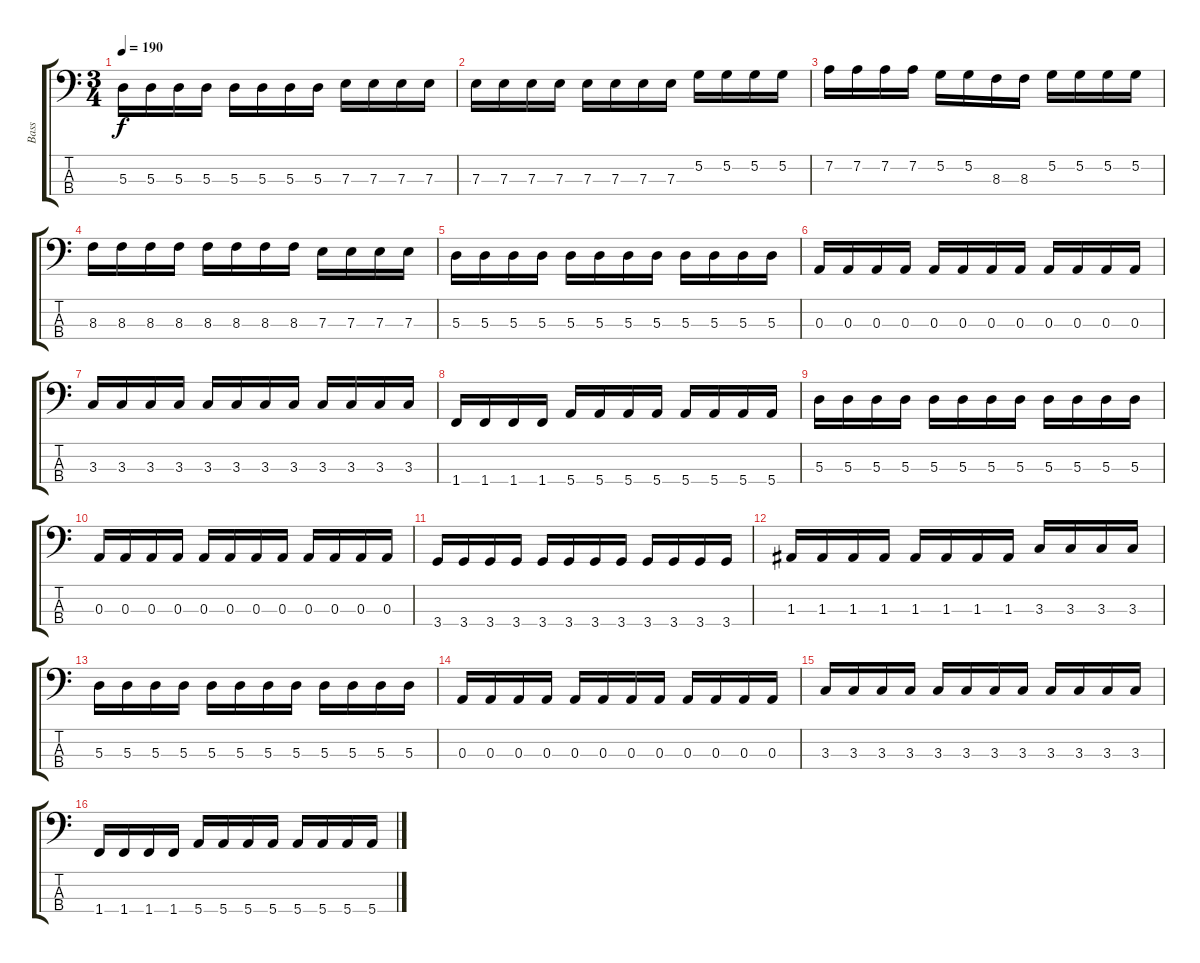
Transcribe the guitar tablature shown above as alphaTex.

\track ("Bass" "Bass") {instrument electricbasspick}
\staff {score tabs}
\tuning (G2 D2 A1 E1) {hide}
\ts (3 4)
\tempo 190
\clef f4
\ks c
5.3.16{dy f} 5.3.16 5.3.16 5.3.16 5.3.16 5.3.16 5.3.16 5.3.16 7.3.16 7.3.16 7.3.16 7.3.16 |
7.3.16 7.3.16 7.3.16 7.3.16 7.3.16 7.3.16 7.3.16 7.3.16 5.2.16 5.2.16 5.2.16 5.2.16 |
7.2.16 7.2.16 7.2.16 7.2.16 5.2.16 5.2.16 8.3.16 8.3.16 5.2.16 5.2.16 5.2.16 5.2.16 |
8.3.16 8.3.16 8.3.16 8.3.16 8.3.16 8.3.16 8.3.16 8.3.16 7.3.16 7.3.16 7.3.16 7.3.16 |
5.3.16 5.3.16 5.3.16 5.3.16 5.3.16 5.3.16 5.3.16 5.3.16 5.3.16 5.3.16 5.3.16 5.3.16 |
0.3.16 0.3.16 0.3.16 0.3.16 0.3.16 0.3.16 0.3.16 0.3.16 0.3.16 0.3.16 0.3.16 0.3.16 |
3.3.16 3.3.16 3.3.16 3.3.16 3.3.16 3.3.16 3.3.16 3.3.16 3.3.16 3.3.16 3.3.16 3.3.16 |
1.4.16 1.4.16 1.4.16 1.4.16 5.4.16 5.4.16 5.4.16 5.4.16 5.4.16 5.4.16 5.4.16 5.4.16 |
5.3.16 5.3.16 5.3.16 5.3.16 5.3.16 5.3.16 5.3.16 5.3.16 5.3.16 5.3.16 5.3.16 5.3.16 |
0.3.16 0.3.16 0.3.16 0.3.16 0.3.16 0.3.16 0.3.16 0.3.16 0.3.16 0.3.16 0.3.16 0.3.16 |
3.4.16 3.4.16 3.4.16 3.4.16 3.4.16 3.4.16 3.4.16 3.4.16 3.4.16 3.4.16 3.4.16 3.4.16 |
1.3.16 1.3.16 1.3.16 1.3.16 1.3.16 1.3.16 1.3.16 1.3.16 3.3.16 3.3.16 3.3.16 3.3.16 |
5.3.16 5.3.16 5.3.16 5.3.16 5.3.16 5.3.16 5.3.16 5.3.16 5.3.16 5.3.16 5.3.16 5.3.16 |
0.3.16 0.3.16 0.3.16 0.3.16 0.3.16 0.3.16 0.3.16 0.3.16 0.3.16 0.3.16 0.3.16 0.3.16 |
3.3.16 3.3.16 3.3.16 3.3.16 3.3.16 3.3.16 3.3.16 3.3.16 3.3.16 3.3.16 3.3.16 3.3.16 |
1.4.16 1.4.16 1.4.16 1.4.16 5.4.16 5.4.16 5.4.16 5.4.16 5.4.16 5.4.16 5.4.16 5.4.16
